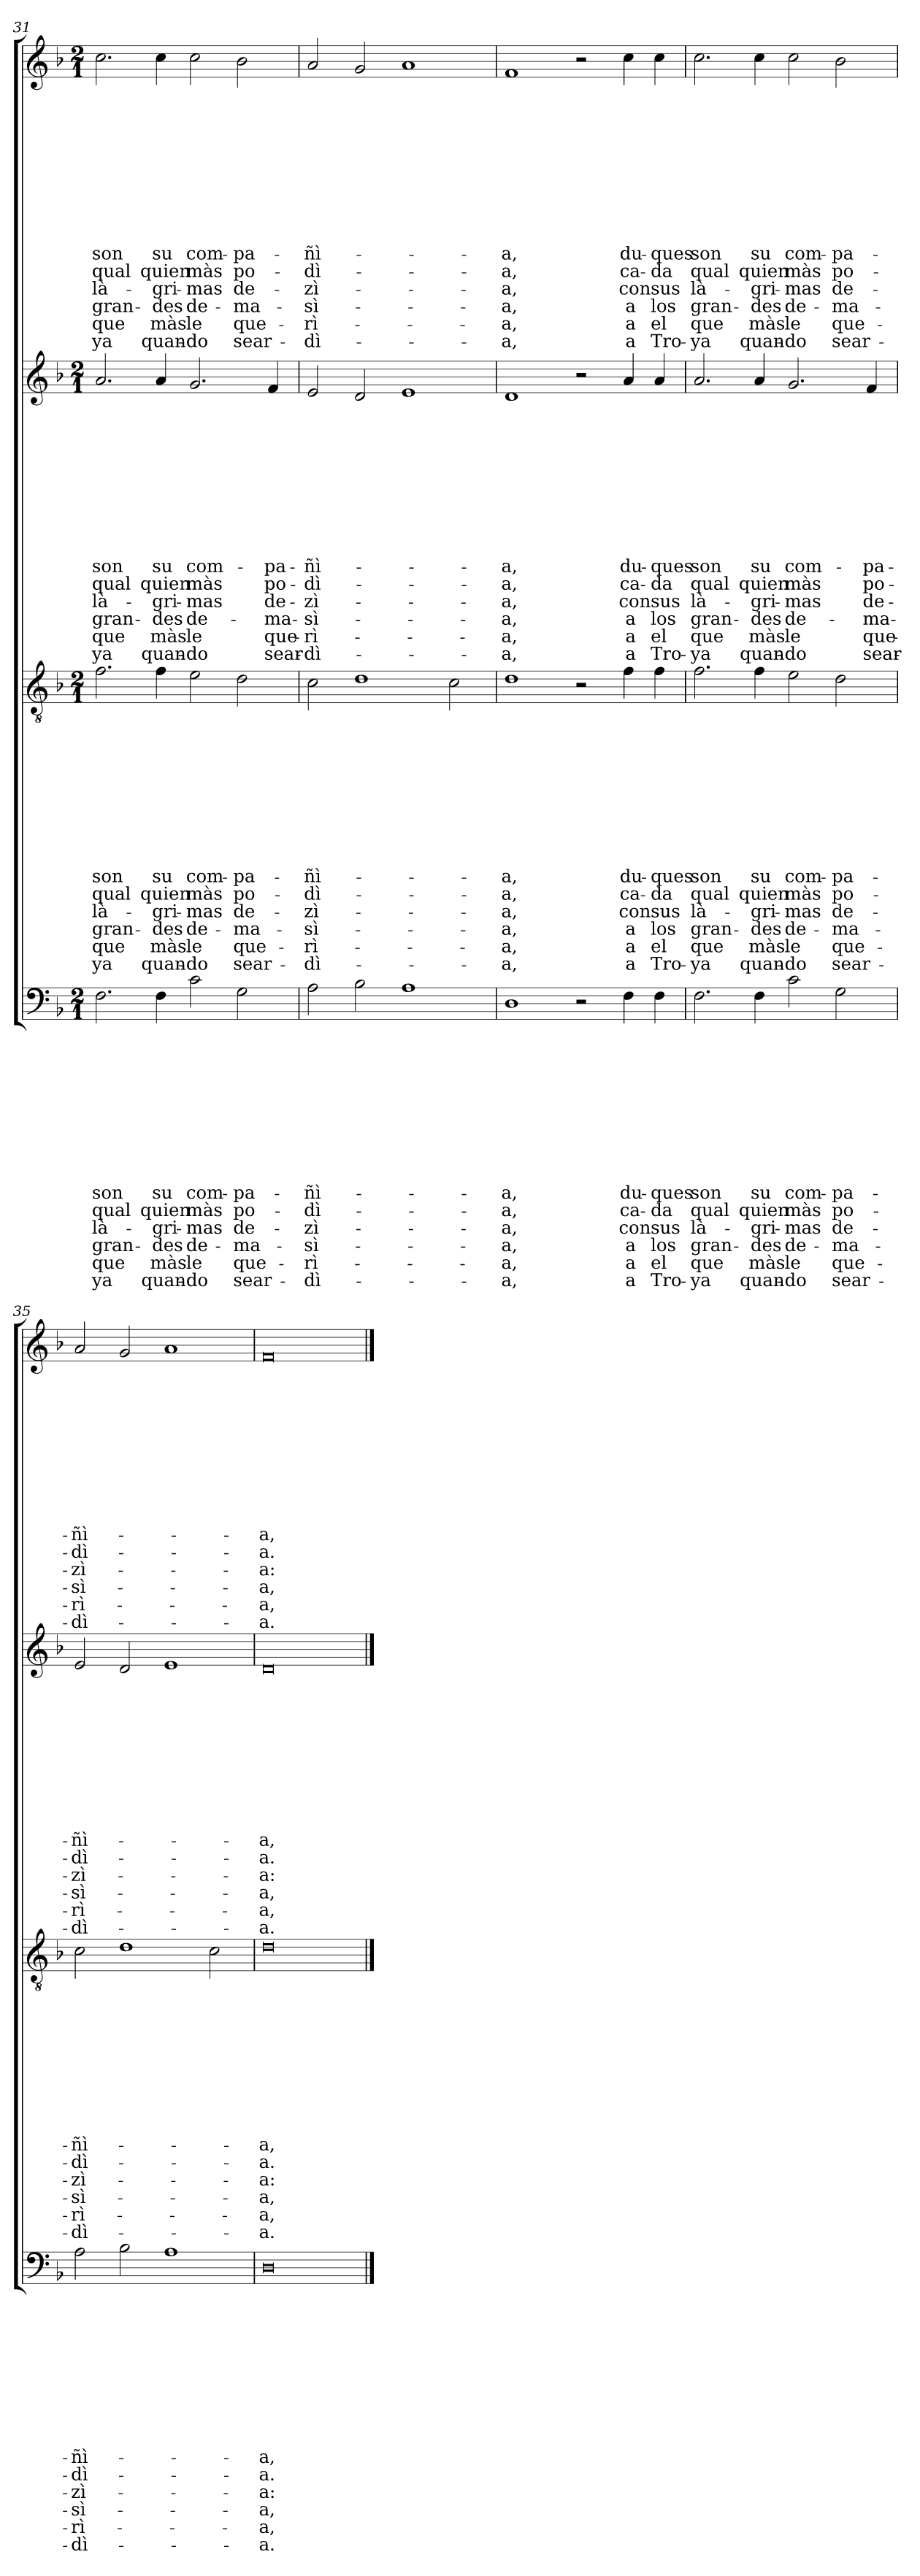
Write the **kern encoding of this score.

**kern	**text	**text	**text	**text	**text	**text	**text	**text	**text	**text	**text	**text	**text	**text	**text	**kern	**text	**text	**text	**text	**text	**text	**text	**text	**text	**text	**text	**text	**text	**text	**text	**kern	**text	**text	**text	**text	**text	**text	**text	**text	**text	**text	**text	**text	**text	**text	**text	**kern	**text	**text	**text	**text	**text	**text	**text	**text	**text	**text	**text	**text	**text	**text	**text
*part4	*part4	*part4	*part4	*part4	*part4	*part4	*part4	*part4	*part4	*part4	*part4	*part4	*part4	*part4	*part4	*part3	*part3	*part3	*part3	*part3	*part3	*part3	*part3	*part3	*part3	*part3	*part3	*part3	*part3	*part3	*part3	*part2	*part2	*part2	*part2	*part2	*part2	*part2	*part2	*part2	*part2	*part2	*part2	*part2	*part2	*part2	*part2	*part1	*part1	*part1	*part1	*part1	*part1	*part1	*part1	*part1	*part1	*part1	*part1	*part1	*part1	*part1	*part1
*staff4	*staff4	*staff4	*staff4	*staff4	*staff4	*staff4	*staff4	*staff4	*staff4	*staff4	*staff4	*staff4	*staff4	*staff4	*staff4	*staff3	*staff3	*staff3	*staff3	*staff3	*staff3	*staff3	*staff3	*staff3	*staff3	*staff3	*staff3	*staff3	*staff3	*staff3	*staff3	*staff2	*staff2	*staff2	*staff2	*staff2	*staff2	*staff2	*staff2	*staff2	*staff2	*staff2	*staff2	*staff2	*staff2	*staff2	*staff2	*staff1	*staff1	*staff1	*staff1	*staff1	*staff1	*staff1	*staff1	*staff1	*staff1	*staff1	*staff1	*staff1	*staff1	*staff1	*staff1
!!LO:LB:g=z
*clefF4	*	*	*	*	*	*	*	*	*	*	*	*	*	*	*	*clefGv2	*	*	*	*	*	*	*	*	*	*	*	*	*	*	*	*clefG2	*	*	*	*	*	*	*	*	*	*	*	*	*	*	*	*clefG2	*	*	*	*	*	*	*	*	*	*	*	*	*	*	*
*k[b-]	*	*	*	*	*	*	*	*	*	*	*	*	*	*	*	*k[b-]	*	*	*	*	*	*	*	*	*	*	*	*	*	*	*	*k[b-]	*	*	*	*	*	*	*	*	*	*	*	*	*	*	*	*k[b-]	*	*	*	*	*	*	*	*	*	*	*	*	*	*	*
*F:	*	*	*	*	*	*	*	*	*	*	*	*	*	*	*	*F:	*	*	*	*	*	*	*	*	*	*	*	*	*	*	*	*F:	*	*	*	*	*	*	*	*	*	*	*	*	*	*	*	*F:	*	*	*	*	*	*	*	*	*	*	*	*	*	*	*
*M2/1	*	*	*	*	*	*	*	*	*	*	*	*	*	*	*	*M2/1	*	*	*	*	*	*	*	*	*	*	*	*	*	*	*	*M2/1	*	*	*	*	*	*	*	*	*	*	*	*	*	*	*	*M2/1	*	*	*	*	*	*	*	*	*	*	*	*	*	*	*
=31	=31	=31	=31	=31	=31	=31	=31	=31	=31	=31	=31	=31	=31	=31	=31	=31	=31	=31	=31	=31	=31	=31	=31	=31	=31	=31	=31	=31	=31	=31	=31	=31	=31	=31	=31	=31	=31	=31	=31	=31	=31	=31	=31	=31	=31	=31	=31	=31	=31	=31	=31	=31	=31	=31	=31	=31	=31	=31	=31	=31	=31	=31	=31
2.F\	.	.	.	.	.	.	.	.	.	son	qual	là-	gran-	que	-ya	2.f\	.	.	.	.	.	.	.	.	.	son	qual	là-	gran-	que	-ya	2.a/	.	.	.	.	.	.	.	.	.	son	qual	là-	gran-	que	-ya	2.cc\	.	.	.	.	.	.	.	.	.	son	qual	là-	gran-	que	-ya
4F\	.	.	.	.	.	.	.	.	.	su	quien	-gri-	-des	màs	quan-	4f\	.	.	.	.	.	.	.	.	.	su	quien	-gri-	-des	màs	quan-	4a/	.	.	.	.	.	.	.	.	.	su	quien	-gri-	-des	màs	quan-	4cc\	.	.	.	.	.	.	.	.	.	su	quien	-gri-	-des	màs	quan-
2c\	.	.	.	.	.	.	.	.	.	com-	màs	-mas	de-	le	-do	2e\	.	.	.	.	.	.	.	.	.	com-	màs	-mas	de-	le	-do	2.g/	.	.	.	.	.	.	.	.	.	com-	màs	-mas	de-	le	-do	2cc\	.	.	.	.	.	.	.	.	.	com-	màs	-mas	de-	le	-do
2G\	.	.	.	.	.	.	.	.	.	-pa-	po-	de-	-ma-	que-	sear-	2d\	.	.	.	.	.	.	.	.	.	-pa-	po-	de-	-ma-	que-	sear-	.	.	.	.	.	.	.	.	.	.	.	.	.	.	.	.	2b-\	.	.	.	.	.	.	.	.	.	-pa-	po-	de-	-ma-	que-	sear-
.	.	.	.	.	.	.	.	.	.	.	.	.	.	.	.	.	.	.	.	.	.	.	.	.	.	.	.	.	.	.	.	4f/	.	.	.	.	.	.	.	.	.	-pa-	po-	de-	-ma-	que-	sear-	.	.	.	.	.	.	.	.	.	.	.	.	.	.	.	.
=32	=32	=32	=32	=32	=32	=32	=32	=32	=32	=32	=32	=32	=32	=32	=32	=32	=32	=32	=32	=32	=32	=32	=32	=32	=32	=32	=32	=32	=32	=32	=32	=32	=32	=32	=32	=32	=32	=32	=32	=32	=32	=32	=32	=32	=32	=32	=32	=32	=32	=32	=32	=32	=32	=32	=32	=32	=32	=32	=32	=32	=32	=32	=32
2A\	.	.	.	.	.	.	.	.	.	-ñì-	-dì-	-zì-	-sì-	-rì-	-dì-	2c\	.	.	.	.	.	.	.	.	.	-ñì-	-dì-	-zì-	-sì-	-rì-	-dì-	2e/	.	.	.	.	.	.	.	.	.	-ñì-	-dì-	-zì-	-sì-	-rì-	-dì-	2a/	.	.	.	.	.	.	.	.	.	-ñì-	-dì-	-zì-	-sì-	-rì-	-dì-
2B-\	.	.	.	.	.	.	.	.	.	.	.	.	.	.	.	1d	.	.	.	.	.	.	.	.	.	.	.	.	.	.	.	2d/	.	.	.	.	.	.	.	.	.	.	.	.	.	.	.	2g/	.	.	.	.	.	.	.	.	.	.	.	.	.	.	.
1A	.	.	.	.	.	.	.	.	.	.	.	.	.	.	.	.	.	.	.	.	.	.	.	.	.	.	.	.	.	.	.	1e	.	.	.	.	.	.	.	.	.	.	.	.	.	.	.	1a	.	.	.	.	.	.	.	.	.	.	.	.	.	.	.
.	.	.	.	.	.	.	.	.	.	.	.	.	.	.	.	2c\	.	.	.	.	.	.	.	.	.	.	.	.	.	.	.	.	.	.	.	.	.	.	.	.	.	.	.	.	.	.	.	.	.	.	.	.	.	.	.	.	.	.	.	.	.	.	.
=33	=33	=33	=33	=33	=33	=33	=33	=33	=33	=33	=33	=33	=33	=33	=33	=33	=33	=33	=33	=33	=33	=33	=33	=33	=33	=33	=33	=33	=33	=33	=33	=33	=33	=33	=33	=33	=33	=33	=33	=33	=33	=33	=33	=33	=33	=33	=33	=33	=33	=33	=33	=33	=33	=33	=33	=33	=33	=33	=33	=33	=33	=33	=33
1D	.	.	.	.	.	.	.	.	.	-a,	-a,	-a,	-a,	-a,	-a,	1d	.	.	.	.	.	.	.	.	.	-a,	-a,	-a,	-a,	-a,	-a,	1d	.	.	.	.	.	.	.	.	.	-a,	-a,	-a,	-a,	-a,	-a,	1f	.	.	.	.	.	.	.	.	.	-a,	-a,	-a,	-a,	-a,	-a,
2r	.	.	.	.	.	.	.	.	.	.	.	.	.	.	.	2r	.	.	.	.	.	.	.	.	.	.	.	.	.	.	.	2r	.	.	.	.	.	.	.	.	.	.	.	.	.	.	.	2r	.	.	.	.	.	.	.	.	.	.	.	.	.	.	.
4F\	.	.	.	.	.	.	.	.	.	du-	ca-	con	a	a	a	4f\	.	.	.	.	.	.	.	.	.	du-	ca-	con	a	a	a	4a/	.	.	.	.	.	.	.	.	.	du-	ca-	con	a	a	a	4cc\	.	.	.	.	.	.	.	.	.	du-	ca-	con	a	a	a
4F\	.	.	.	.	.	.	.	.	.	-ques	-da	sus	los	el	Tro-	4f\	.	.	.	.	.	.	.	.	.	-ques	-da	sus	los	el	Tro-	4a/	.	.	.	.	.	.	.	.	.	-ques	-da	sus	los	el	Tro-	4cc\	.	.	.	.	.	.	.	.	.	-ques	-da	sus	los	el	Tro-
=34	=34	=34	=34	=34	=34	=34	=34	=34	=34	=34	=34	=34	=34	=34	=34	=34	=34	=34	=34	=34	=34	=34	=34	=34	=34	=34	=34	=34	=34	=34	=34	=34	=34	=34	=34	=34	=34	=34	=34	=34	=34	=34	=34	=34	=34	=34	=34	=34	=34	=34	=34	=34	=34	=34	=34	=34	=34	=34	=34	=34	=34	=34	=34
2.F\	.	.	.	.	.	.	.	.	.	son	qual	là-	gran-	que	-ya	2.f\	.	.	.	.	.	.	.	.	.	son	qual	là-	gran-	que	-ya	2.a/	.	.	.	.	.	.	.	.	.	son	qual	là-	gran-	que	-ya	2.cc\	.	.	.	.	.	.	.	.	.	son	qual	là-	gran-	que	-ya
4F\	.	.	.	.	.	.	.	.	.	su	quien	-gri-	-des	màs	quan-	4f\	.	.	.	.	.	.	.	.	.	su	quien	-gri-	-des	màs	quan-	4a/	.	.	.	.	.	.	.	.	.	su	quien	-gri-	-des	màs	quan-	4cc\	.	.	.	.	.	.	.	.	.	su	quien	-gri-	-des	màs	quan-
2c\	.	.	.	.	.	.	.	.	.	com-	màs	-mas	de-	le	-do	2e\	.	.	.	.	.	.	.	.	.	com-	màs	-mas	de-	le	-do	2.g/	.	.	.	.	.	.	.	.	.	com-	màs	-mas	de-	le	-do	2cc\	.	.	.	.	.	.	.	.	.	com-	màs	-mas	de-	le	-do
2G\	.	.	.	.	.	.	.	.	.	-pa-	po-	de-	-ma-	que-	sear-	2d\	.	.	.	.	.	.	.	.	.	-pa-	po-	de-	-ma-	que-	sear-	.	.	.	.	.	.	.	.	.	.	.	.	.	.	.	.	2b-\	.	.	.	.	.	.	.	.	.	-pa-	po-	de-	-ma-	que-	sear-
.	.	.	.	.	.	.	.	.	.	.	.	.	.	.	.	.	.	.	.	.	.	.	.	.	.	.	.	.	.	.	.	4f/	.	.	.	.	.	.	.	.	.	-pa-	po-	de-	-ma-	que-	sear-	.	.	.	.	.	.	.	.	.	.	.	.	.	.	.	.
=35	=35	=35	=35	=35	=35	=35	=35	=35	=35	=35	=35	=35	=35	=35	=35	=35	=35	=35	=35	=35	=35	=35	=35	=35	=35	=35	=35	=35	=35	=35	=35	=35	=35	=35	=35	=35	=35	=35	=35	=35	=35	=35	=35	=35	=35	=35	=35	=35	=35	=35	=35	=35	=35	=35	=35	=35	=35	=35	=35	=35	=35	=35	=35
2A\	.	.	.	.	.	.	.	.	.	-ñì-	-dì-	-zì-	-sì-	-rì-	-dì-	2c\	.	.	.	.	.	.	.	.	.	-ñì-	-dì-	-zì-	-sì-	-rì-	-dì-	2e/	.	.	.	.	.	.	.	.	.	-ñì-	-dì-	-zì-	-sì-	-rì-	-dì-	2a/	.	.	.	.	.	.	.	.	.	-ñì-	-dì-	-zì-	-sì-	-rì-	-dì-
2B-\	.	.	.	.	.	.	.	.	.	.	.	.	.	.	.	1d	.	.	.	.	.	.	.	.	.	.	.	.	.	.	.	2d/	.	.	.	.	.	.	.	.	.	.	.	.	.	.	.	2g/	.	.	.	.	.	.	.	.	.	.	.	.	.	.	.
1A	.	.	.	.	.	.	.	.	.	.	.	.	.	.	.	.	.	.	.	.	.	.	.	.	.	.	.	.	.	.	.	1e	.	.	.	.	.	.	.	.	.	.	.	.	.	.	.	1a	.	.	.	.	.	.	.	.	.	.	.	.	.	.	.
.	.	.	.	.	.	.	.	.	.	.	.	.	.	.	.	2c\	.	.	.	.	.	.	.	.	.	.	.	.	.	.	.	.	.	.	.	.	.	.	.	.	.	.	.	.	.	.	.	.	.	.	.	.	.	.	.	.	.	.	.	.	.	.	.
=36	=36	=36	=36	=36	=36	=36	=36	=36	=36	=36	=36	=36	=36	=36	=36	=36	=36	=36	=36	=36	=36	=36	=36	=36	=36	=36	=36	=36	=36	=36	=36	=36	=36	=36	=36	=36	=36	=36	=36	=36	=36	=36	=36	=36	=36	=36	=36	=36	=36	=36	=36	=36	=36	=36	=36	=36	=36	=36	=36	=36	=36	=36	=36
0D	.	.	.	.	.	.	.	.	.	-a,	-a.	-a:	-a,	-a,	-a.	0d	.	.	.	.	.	.	.	.	.	-a,	-a.	-a:	-a,	-a,	-a.	0d	.	.	.	.	.	.	.	.	.	-a,	-a.	-a:	-a,	-a,	-a.	0f	.	.	.	.	.	.	.	.	.	-a,	-a.	-a:	-a,	-a,	-a.
==	==	==	==	==	==	==	==	==	==	==	==	==	==	==	==	==	==	==	==	==	==	==	==	==	==	==	==	==	==	==	==	==	==	==	==	==	==	==	==	==	==	==	==	==	==	==	==	==	==	==	==	==	==	==	==	==	==	==	==	==	==	==	==
*-	*-	*-	*-	*-	*-	*-	*-	*-	*-	*-	*-	*-	*-	*-	*-	*-	*-	*-	*-	*-	*-	*-	*-	*-	*-	*-	*-	*-	*-	*-	*-	*-	*-	*-	*-	*-	*-	*-	*-	*-	*-	*-	*-	*-	*-	*-	*-	*-	*-	*-	*-	*-	*-	*-	*-	*-	*-	*-	*-	*-	*-	*-	*-
